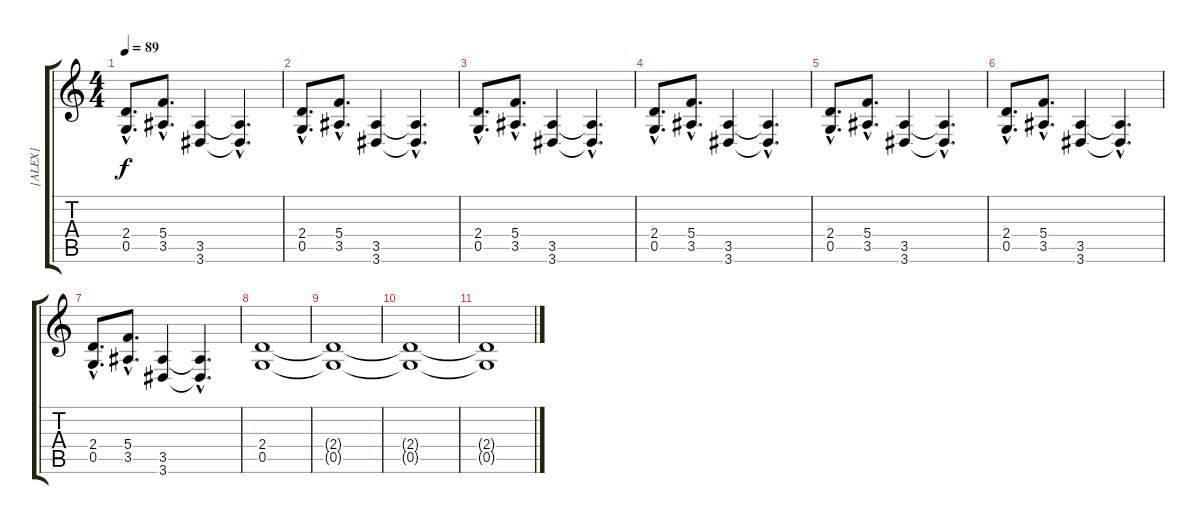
\track ("[ALEX]" "[ALEX]") {instrument distortionguitar}
\staff {score tabs}
\tuning (D4 A3 F3 C3 G2 C2) {hide}
\ts (4 4)
\tempo 89
\clef g2
\ks c
(2.4{hac} 0.5{hac}).8{d dy f} (5.4{hac} 3.5{hac}).8{d} (3.5 3.6).4 (3.5{hac t} 3.6{hac t}).4{d} |
(2.4{hac} 0.5{hac}).8{d} (5.4{hac} 3.5{hac}).8{d} (3.5 3.6).4 (3.5{hac t} 3.6{hac t}).4{d} |
(2.4{hac} 0.5{hac}).8{d} (5.4{hac} 3.5{hac}).8{d} (3.5 3.6).4 (3.5{hac t} 3.6{hac t}).4{d} |
(2.4{hac} 0.5{hac}).8{d} (5.4{hac} 3.5{hac}).8{d} (3.5 3.6).4 (3.5{hac t} 3.6{hac t}).4{d} |
(2.4{hac} 0.5{hac}).8{d} (5.4{hac} 3.5{hac}).8{d} (3.5 3.6).4 (3.5{hac t} 3.6{hac t}).4{d} |
(2.4{hac} 0.5{hac}).8{d} (5.4{hac} 3.5{hac}).8{d} (3.5 3.6).4 (3.5{hac t} 3.6{hac t}).4{d} |
(2.4{hac} 0.5{hac}).8{d} (5.4{hac} 3.5{hac}).8{d} (3.5 3.6).4 (3.5{hac t} 3.6{hac t}).4{d} |
(2.4 0.5).1 |
(2.4{t} 0.5{t}).1 |
(2.4{t} 0.5{t}).1 |
(2.4{t} 0.5{t}).1
